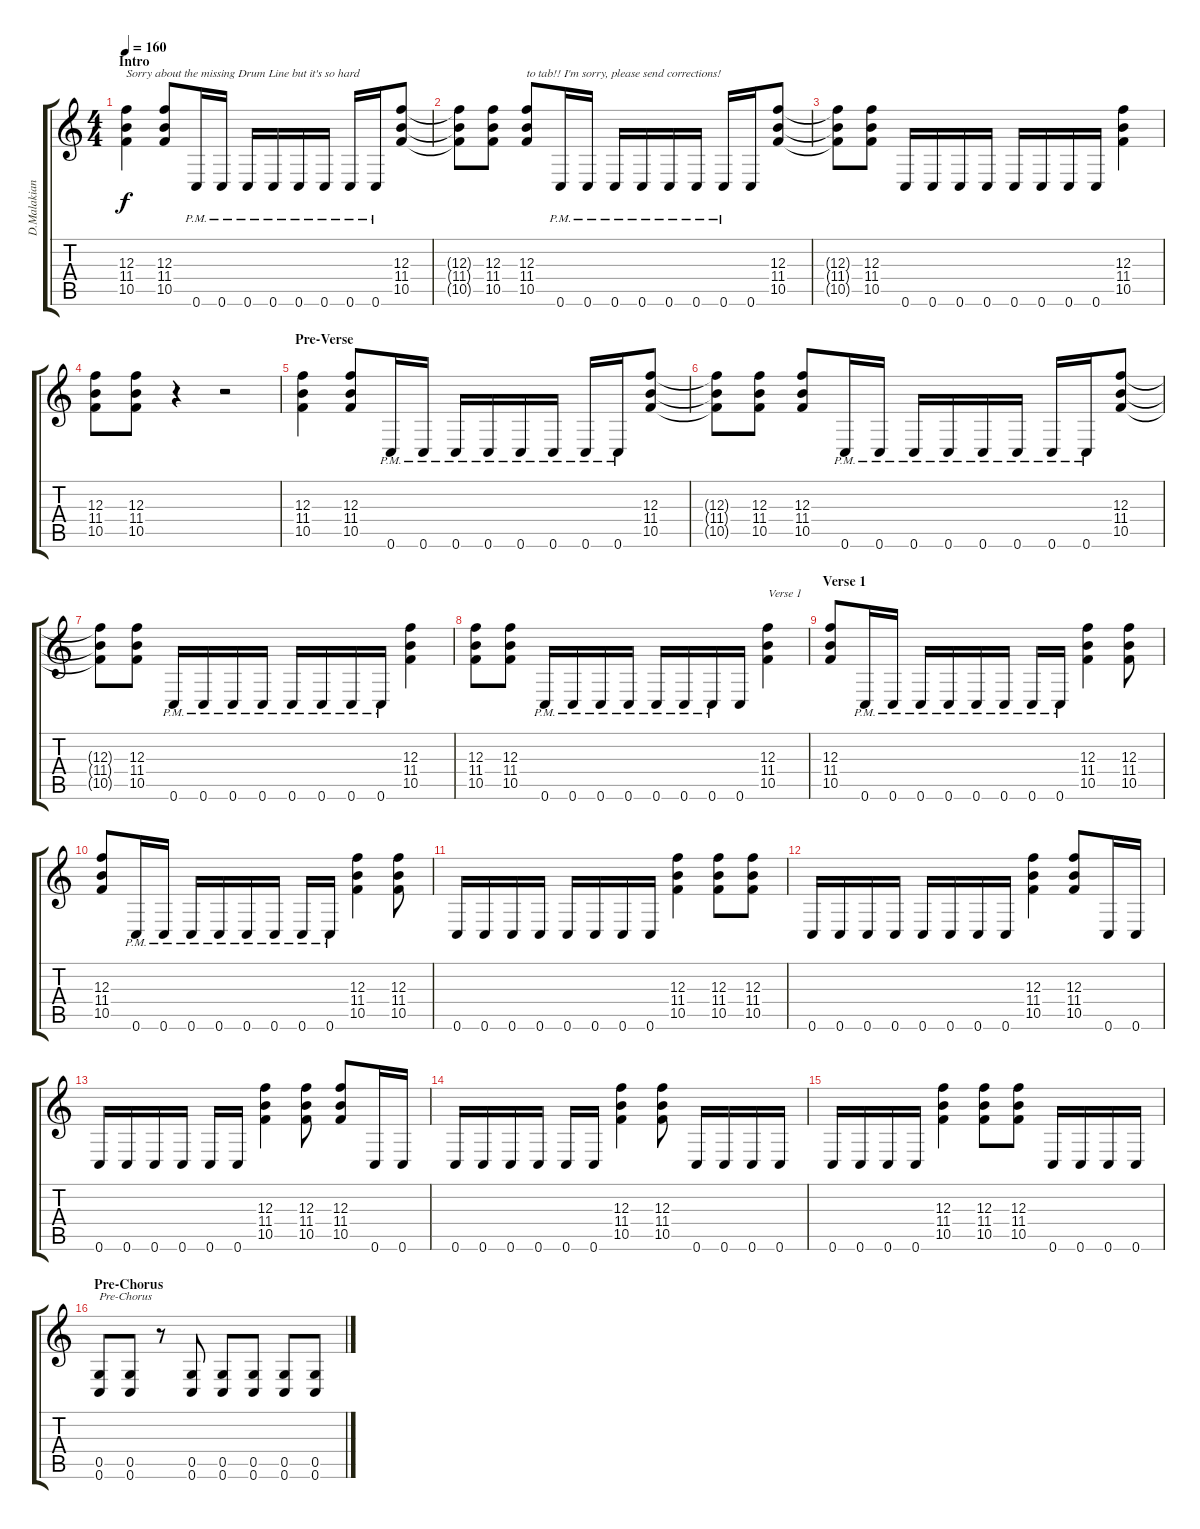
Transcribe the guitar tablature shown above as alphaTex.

\track ("D.Malakian" "D.Malakian") {instrument distortionguitar}
\staff {score tabs}
\tuning (D4 A3 F3 C3 G2 C2) {hide}
\ts (4 4)
\section ("" "Intro")
\tempo 160
\clef g2
\ks c
(12.3 11.4 10.5).4{txt "Sorry about the missing Drum Line but it's so hard" dy f instrument distortionguitar} (12.3 11.4 10.5).8 0.6{pm}.16 0.6{pm}.16 0.6{pm}.16 0.6{pm}.16 0.6{pm}.16 0.6{pm}.16 0.6{pm}.16 0.6{pm}.16 (12.3 11.4 10.5).8 |
(12.3{t} 11.4{t} 10.5{t}).8 (12.3 11.4 10.5).8 (12.3 11.4 10.5).8{txt "to tab!! I'm sorry, please send corrections!"} 0.6{pm}.16 0.6{pm}.16 0.6{pm}.16 0.6{pm}.16 0.6{pm}.16 0.6{pm}.16 0.6{pm}.16 0.6.16 (12.3 11.4 10.5).8 |
(12.3{t} 11.4{t} 10.5{t}).8 (12.3 11.4 10.5).8 0.6.16 0.6.16 0.6.16 0.6.16 0.6.16 0.6.16 0.6.16 0.6.16 (12.3 11.4 10.5).4 |
(12.3 11.4 10.5).8 (12.3 11.4 10.5).8 r.4 r.2 |
\section ("" "Pre-Verse")
(12.3 11.4 10.5).4 (12.3 11.4 10.5).8 0.6{pm}.16 0.6{pm}.16 0.6{pm}.16 0.6{pm}.16 0.6{pm}.16 0.6{pm}.16 0.6{pm}.16 0.6{pm}.16 (12.3 11.4 10.5).8 |
(12.3{t} 11.4{t} 10.5{t}).8 (12.3 11.4 10.5).8 (12.3 11.4 10.5).8 0.6{pm}.16 0.6{pm}.16 0.6{pm}.16 0.6{pm}.16 0.6{pm}.16 0.6{pm}.16 0.6{pm}.16 0.6{pm}.16 (12.3 11.4 10.5).8 |
(12.3{t} 11.4{t} 10.5{t}).8 (12.3 11.4 10.5).8 0.6{pm}.16 0.6{pm}.16 0.6{pm}.16 0.6{pm}.16 0.6{pm}.16 0.6{pm}.16 0.6{pm}.16 0.6{pm}.16 (12.3 11.4 10.5).4 |
(12.3 11.4 10.5).8 (12.3 11.4 10.5).8 0.6{pm}.16 0.6{pm}.16 0.6{pm}.16 0.6{pm}.16 0.6{pm}.16 0.6{pm}.16 0.6{pm}.16 0.6.16 (12.3 11.4 10.5).4{txt "Verse 1"} |
\section ("" "Verse 1")
(12.3 11.4 10.5).8 0.6{pm}.16 0.6{pm}.16 0.6{pm}.16 0.6{pm}.16 0.6{pm}.16 0.6{pm}.16 0.6{pm}.16 0.6{pm}.16 (12.3 11.4 10.5).4 (12.3 11.4 10.5).8 |
(12.3 11.4 10.5).8 0.6{pm}.16 0.6{pm}.16 0.6{pm}.16 0.6{pm}.16 0.6{pm}.16 0.6{pm}.16 0.6{pm}.16 0.6{pm}.16 (12.3 11.4 10.5).4 (12.3 11.4 10.5).8 |
0.6.16 0.6.16 0.6.16 0.6.16 0.6.16 0.6.16 0.6.16 0.6.16 (12.3 11.4 10.5).4 (12.3 11.4 10.5).8 (12.3 11.4 10.5).8 |
0.6.16 0.6.16 0.6.16 0.6.16 0.6.16 0.6.16 0.6.16 0.6.16 (12.3 11.4 10.5).4 (12.3 11.4 10.5).8 0.6.16 0.6.16 |
0.6.16 0.6.16 0.6.16 0.6.16 0.6.16 0.6.16 (12.3 11.4 10.5).4 (12.3 11.4 10.5).8 (12.3 11.4 10.5).8 0.6.16 0.6.16 |
0.6.16 0.6.16 0.6.16 0.6.16 0.6.16 0.6.16 (12.3 11.4 10.5).4 (12.3 11.4 10.5).8 0.6.16 0.6.16 0.6.16 0.6.16 |
0.6.16 0.6.16 0.6.16 0.6.16 (12.3 11.4 10.5).4 (12.3 11.4 10.5).8 (12.3 11.4 10.5).8 0.6.16 0.6.16 0.6.16 0.6.16 |
\section ("" "Pre-Chorus")
(0.5 0.6).8{txt "Pre-Chorus"} (0.5 0.6).8 r.8 (0.5 0.6).8 (0.5 0.6).8 (0.5 0.6).8 (0.5 0.6).8 (0.5 0.6).8
